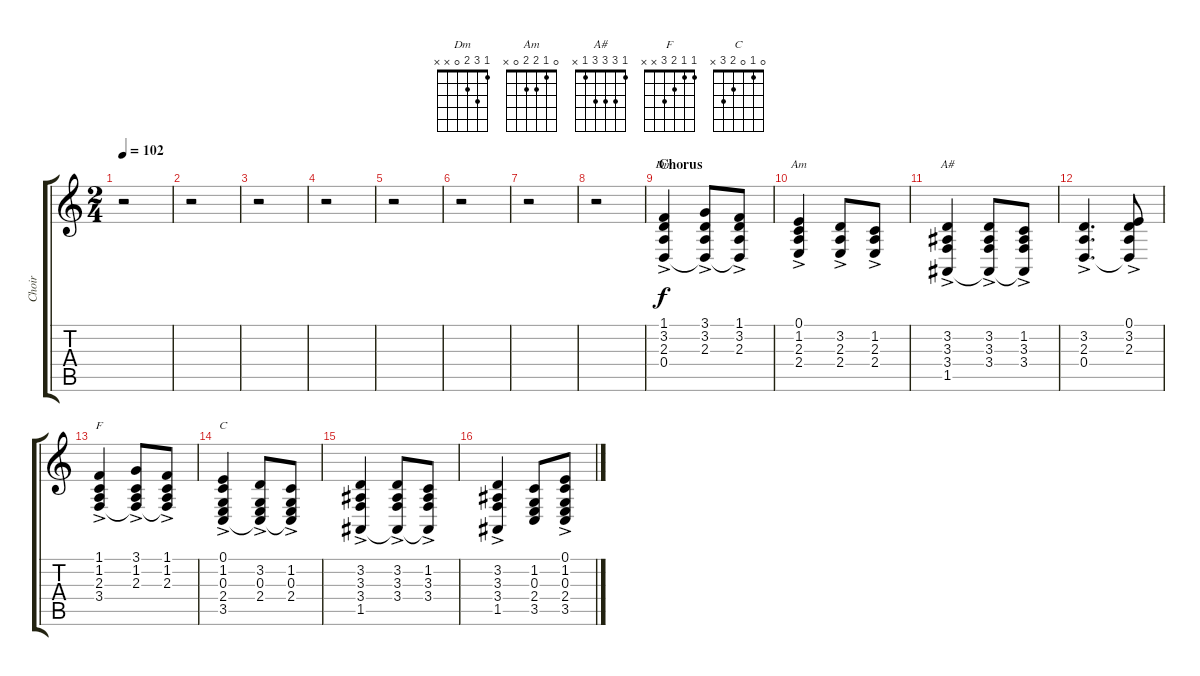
\track ("Choir" "Choir") {instrument choiraahs}
\staff {score tabs}
\tuning (E4 B3 G3 D3 A2 E2) {hide}
\chord ("Dm" 1 3 2 0 x x)
\chord ("Am" 0 1 2 2 0 x)
\chord ("A#" 1 3 3 3 1 x)
\chord ("F" 1 1 2 3 x x)
\chord ("C" 0 1 0 2 3 x)
\ts (2 4)
\tempo 102
\clef g2
\ks c
r.2{dy f} |
r.2 |
r.2 |
r.2 |
r.2 |
r.2 |
r.2 |
r.2 |
\section ("" "Chorus")
(1.1{ac} 3.2 2.3 0.4).4{ch "Dm"} (3.1{ac} 3.2 2.3 0.4{t}).8 (1.1{ac} 3.2 2.3 0.4{t}).8 |
(0.1{ac} 1.2 2.3 2.4).4{ch "Am"} (3.2{ac} 2.3 2.4).8 (1.2{ac} 2.3 2.4).8 |
(3.2{ac} 3.3 3.4 1.5).4{ch "A#"} (3.2{ac} 3.3 3.4 1.5{t}).8 (1.2{ac} 3.3 3.4 1.5{t}).8 |
(3.2{ac} 2.3 0.4).4{d} (0.1{ac} 3.2 2.3 0.4{t}).8 |
(1.1{ac} 1.2 2.3 3.4).4{ch "F"} (3.1{ac} 1.2 2.3 3.4{t}).8 (1.1{ac} 1.2 2.3 3.4{t}).8 |
(0.1{ac} 1.2 0.3 2.4 3.5).4{ch "C"} (3.2{ac} 0.3 2.4 3.5{t}).8 (1.2{ac} 0.3 2.4 3.5{t}).8 |
(3.2{ac} 3.3 3.4 1.5).4 (3.2{ac} 3.3 3.4 1.5{t}).8 (1.2{ac} 3.3 3.4 1.5{t}).8 |
(3.2{ac} 3.3 3.4 1.5).4 (1.2 0.3 2.4 3.5).8 (0.1{ac} 1.2 0.3 2.4 3.5).8
